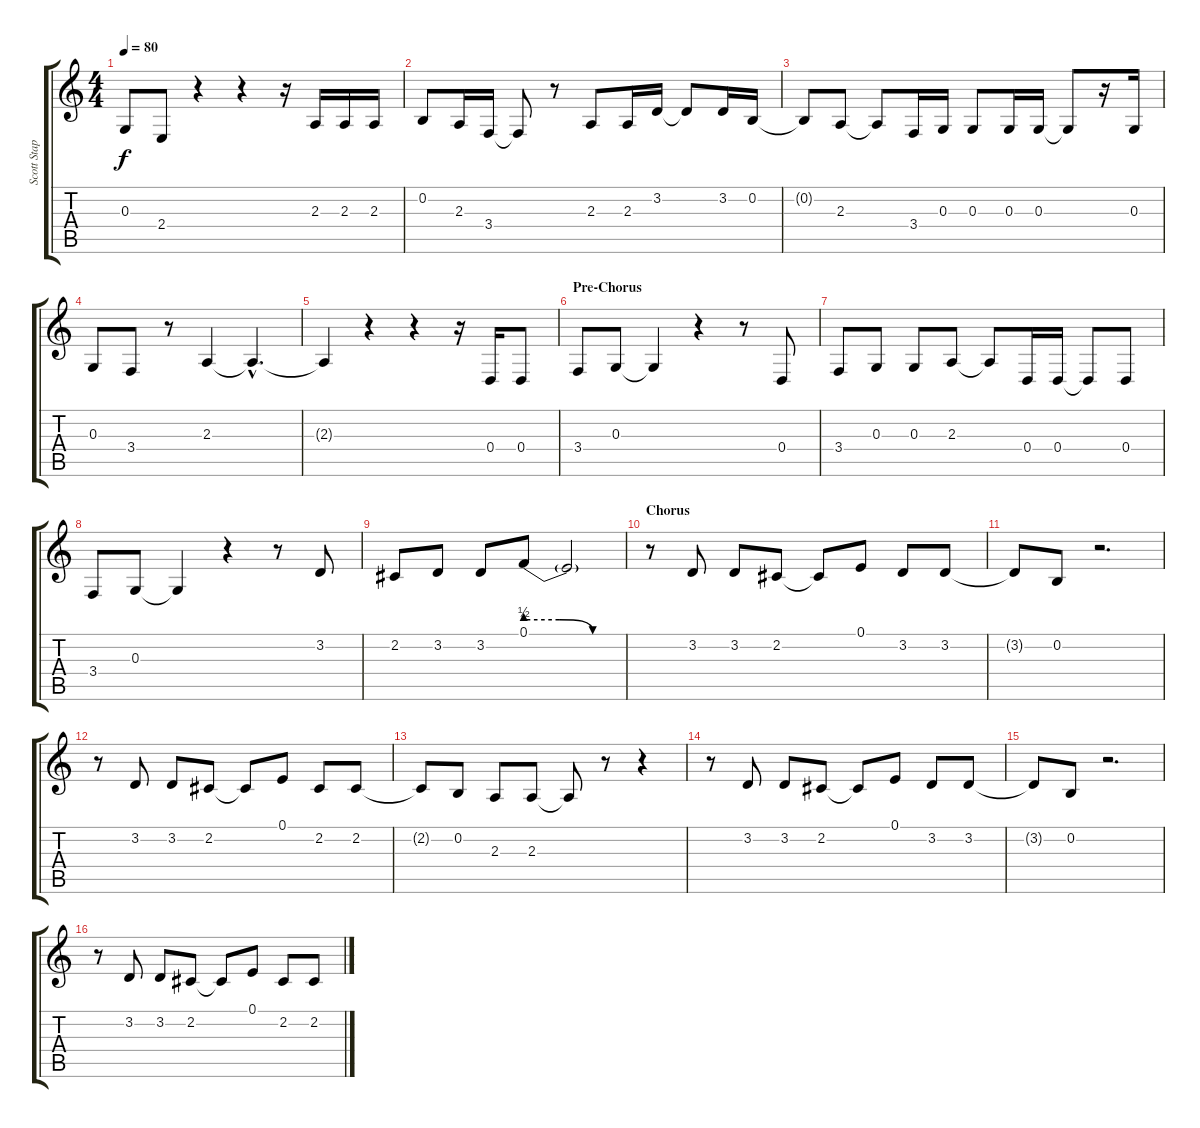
\track ("Scott Stapp" "Scott Stap") {instrument tenorsax}
\staff {score tabs}
\tuning (E4 B3 G3 D3 A2 D2) {hide}
\ts (4 4)
\tempo 80
\clef g2
\ks c
0.3{t}.8{dy f} 2.4.8 r.4 r.4 r.16 2.3.16 2.3.16 2.3.16 |
0.2.8 2.3.16 3.4.16 3.4{t}.8 r.8 2.3.8 2.3.16 3.2.16 3.2{t}.8 3.2.16 0.2.16 |
0.2{t}.8 2.3.8 2.3{t}.8 3.4.16 0.3.16 0.3.8 0.3.16 0.3.16 0.3{t}.8 r.16 0.3.16 |
0.3.8 3.4.8 r.8 2.3.4 2.3{hac t}.4{d} |
2.3{t}.4 r.4 r.4 r.16 0.4.16 0.4.8 |
\section ("" "Pre-Chorus")
3.4.8 0.3.8 0.3{t}.4 r.4 r.8 0.4.8 |
3.4.8 0.3.8 0.3.8 2.3.8 2.3{t}.8 0.4.16 0.4.16 0.4{t}.8 0.4.8 |
3.4.8 0.3.8 0.3{t}.4 r.4 r.8 3.2.8 |
2.2.8 3.2.8 3.2.8 0.1{be (custom 0 2 20 2 40 0 60 0)}.8 0.1{t}.2 |
\section ("" "Chorus")
r.8 3.2.8 3.2.8 2.2.8 2.2{t}.8 0.1.8 3.2.8 3.2.8 |
3.2{t}.8 0.2.8 r.2{d} |
r.8 3.2.8 3.2.8 2.2.8 2.2{t}.8 0.1.8 2.2.8 2.2.8 |
2.2{t}.8 0.2.8 2.3.8 2.3.8 2.3{t}.8 r.8 r.4 |
r.8 3.2.8 3.2.8 2.2.8 2.2{t}.8 0.1.8 3.2.8 3.2.8 |
3.2{t}.8 0.2.8 r.2{d} |
r.8 3.2.8 3.2.8 2.2.8 2.2{t}.8 0.1.8 2.2.8 2.2.8
